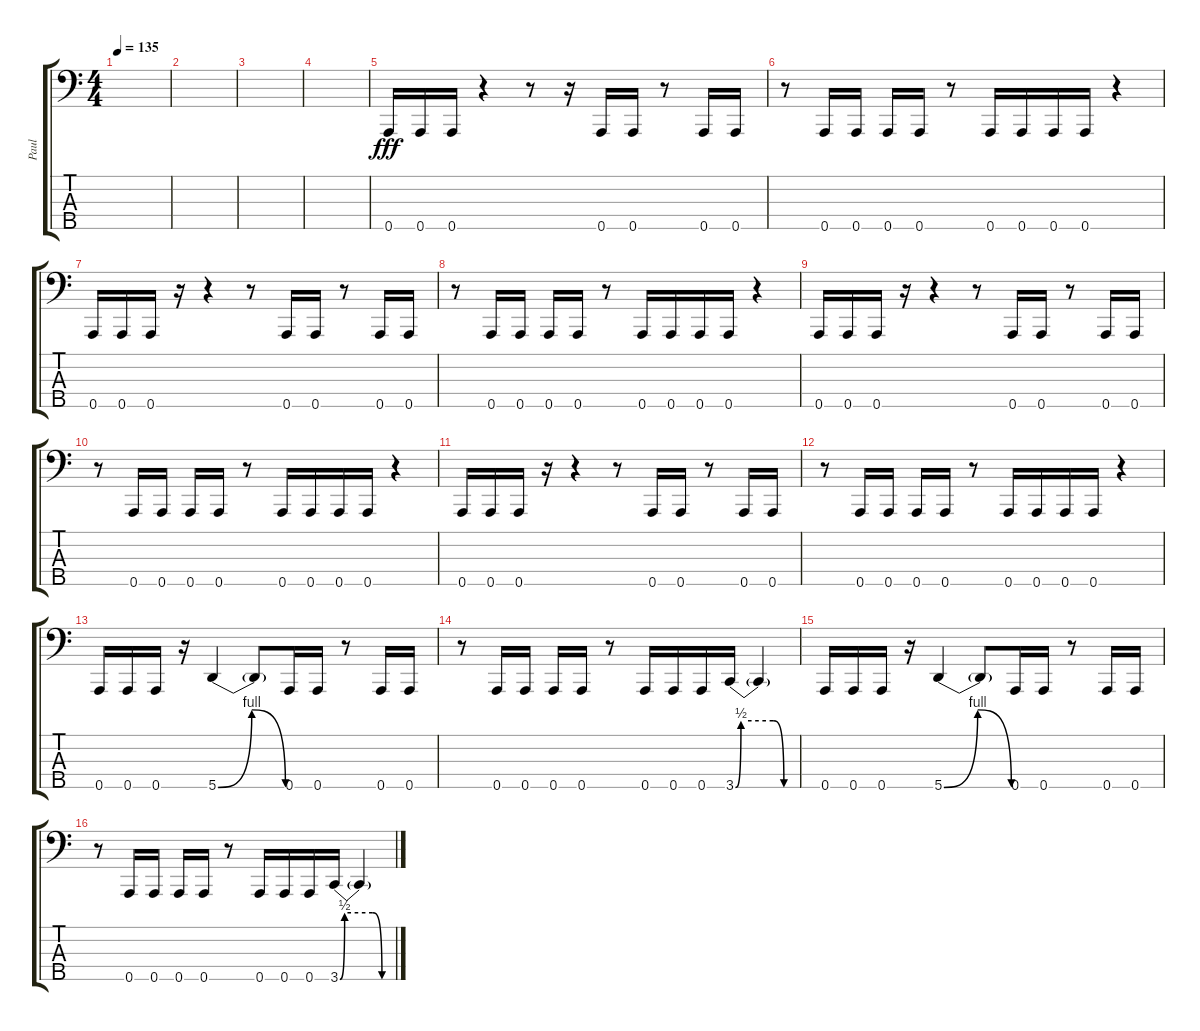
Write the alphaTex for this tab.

\track ("Paul" "Paul") {instrument electricbassfinger}
\staff {score tabs}
\tuning (G2 D2 A1 E1 A0) {hide}
\ts (4 4)
\tempo 135
\clef f4
\ks c
|
|
|
|
0.5.16{dy fff} 0.5.16 0.5.16 r.4 r.8 r.16 0.5.16 0.5.16 r.8 0.5.16 0.5.16 |
r.8 0.5.16 0.5.16 0.5.16 0.5.16 r.8 0.5.16 0.5.16 0.5.16 0.5.16 r.4 |
0.5.16 0.5.16 0.5.16 r.16 r.4 r.8 0.5.16 0.5.16 r.8 0.5.16 0.5.16 |
r.8 0.5.16 0.5.16 0.5.16 0.5.16 r.8 0.5.16 0.5.16 0.5.16 0.5.16 r.4 |
0.5.16 0.5.16 0.5.16 r.16 r.4 r.8 0.5.16 0.5.16 r.8 0.5.16 0.5.16 |
r.8 0.5.16 0.5.16 0.5.16 0.5.16 r.8 0.5.16 0.5.16 0.5.16 0.5.16 r.4 |
0.5.16 0.5.16 0.5.16 r.16 r.4 r.8 0.5.16 0.5.16 r.8 0.5.16 0.5.16 |
r.8 0.5.16 0.5.16 0.5.16 0.5.16 r.8 0.5.16 0.5.16 0.5.16 0.5.16 r.4 |
0.5.16 0.5.16 0.5.16 r.16 5.5{be (bendrelease 0 0 5 4 55 4 60 0)}.4 5.5{t}.8 0.5.16 0.5.16 r.8 0.5.16 0.5.16 |
r.8 0.5.16 0.5.16 0.5.16 0.5.16 r.8 0.5.16 0.5.16 0.5.16 3.5{be (custom 0 0 5 2 35 2 45 0 60 0)}.16 3.5{t}.4 |
0.5.16 0.5.16 0.5.16 r.16 5.5{be (bendrelease 0 0 5 4 55 4 60 0)}.4 5.5{t}.8 0.5.16 0.5.16 r.8 0.5.16 0.5.16 |
r.8 0.5.16 0.5.16 0.5.16 0.5.16 r.8 0.5.16 0.5.16 0.5.16 3.5{be (custom 0 0 5 2 35 2 45 0 60 0)}.16 3.5{t}.4
